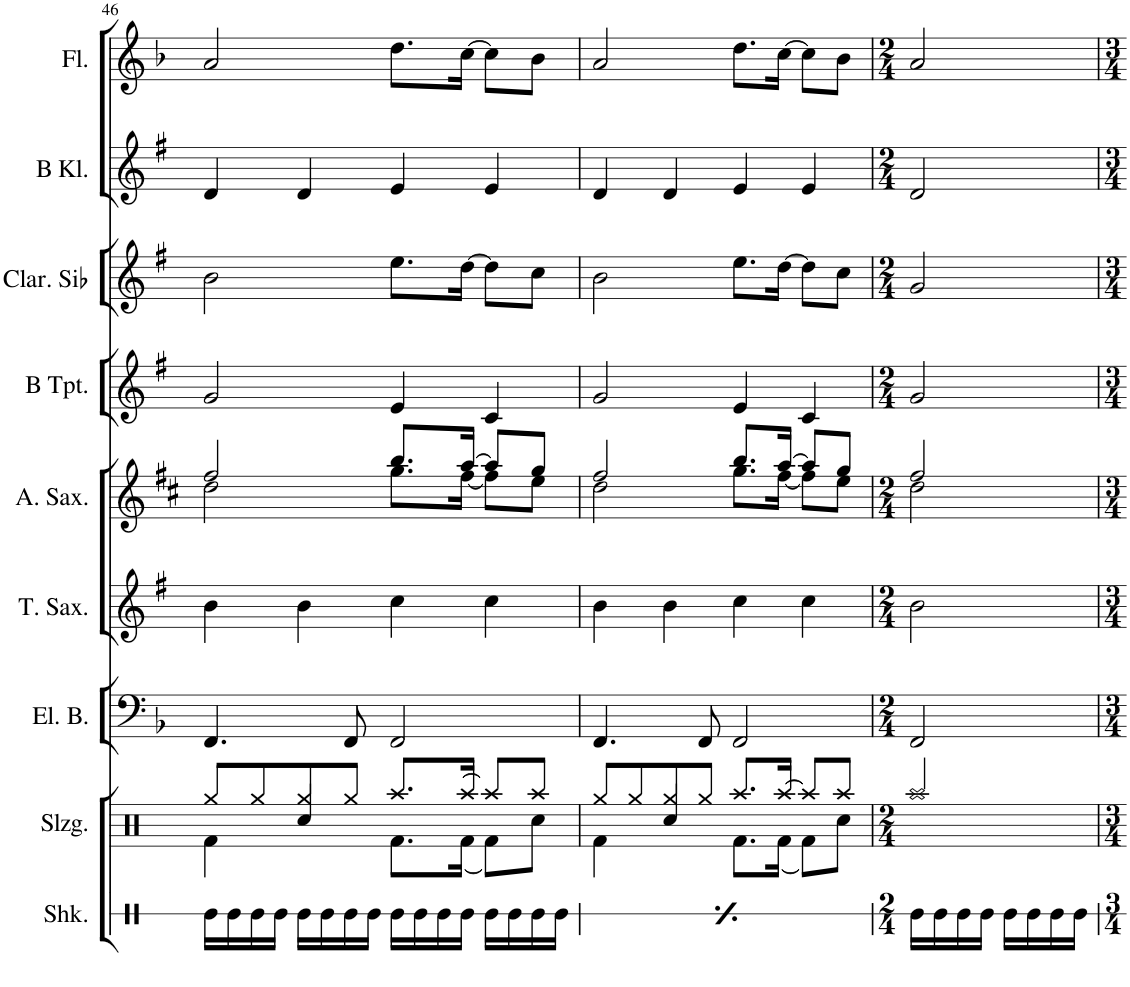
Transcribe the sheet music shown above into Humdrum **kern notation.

**kern	**kern	**kern	**kern	**kern	**kern	**kern	**kern	**kern
*part9	*part8	*part7	*part6	*part5	*part4	*part3	*part2	*part1
*staff9	*staff8	*staff7	*staff6	*staff5	*staff4	*staff3	*staff2	*staff1
*I"Shaker	*I"Schlagzeug	*I"Elektrischer Bass	*I"Tenor Saxophon	*I"Alt Saxophon	*I"B Trompete	*I"Clarinette en Sib	*I"B Klarinette	*I"Flöte
*I'Shk.	*I'Slzg.	*I'El. B.	*I'T. Sax.	*I'A. Sax.	*I'B Tpt.	*I'Clar. Sib	*I'B Kl.	*I'Fl.
!!LO:PB:g=z
*clefX	*clefX	*clefF4	*clefG2	*clefG2	*clefG2	*clefG2	*clefG2	*clefG2
*	*	*	*Trd8c14	*Trd5c9	*Trd1c2	*Trd1c2	*Trd1c2	*
*k[]	*k[]	*k[b-]	*k[f#]	*k[f#c#]	*k[f#]	*k[f#]	*k[f#]	*k[b-]
*M4/4	*M4/4	*M4/4	*M4/4	*M4/4	*M4/4	*M4/4	*M4/4	*M4/4
=46	=46	=46	=46	=46	=46	=46	=46	=46
*	*^	*	*	*^	*	*	*	*
16Re\LL	8Rgg/L	4Rf\	4.FF/	4b\	2ff#/	2dd\	2g/	2b\	4d/	2a/
16Re\	.	.	.	.	.	.	.	.	.	.
16Re\	8Rgg/	.	.	.	.	.	.	.	.	.
16Re\JJ	.	.	.	.	.	.	.	.	.	.
16Re\LL	8Rgg/	4Rcc/	.	4b\	.	.	.	.	4d/	.
16Re\	.	.	.	.	.	.	.	.	.	.
16Re\	8Rgg/J	.	8FF/	.	.	.	.	.	.	.
16Re\JJ	.	.	.	.	.	.	.	.	.	.
16Re\LL	8.Raa/L	8.Rf\L	2FF/	4cc\	8.bb/L	8.gg\L	4e/	8.ee\L	4e/	8.dd\L
16Re\	.	.	.	.	.	.	.	.	.	.
16Re\	.	.	.	.	.	.	.	.	.	.
16Re\JJ	(16Raa/Jk	(16Rf\Jk	.	.	[16aa/Jk	[16ff#\Jk	.	[16dd\Jk	.	[16cc\Jk
16Re\LL	8Raa/L)	8Rf\L)	.	4cc\	8aa/L]	8ff#\L]	4c/	8dd\L]	4e/	8cc\L]
16Re\	.	.	.	.	.	.	.	.	.	.
16Re\	8Raa/J	8Rcc\J	.	.	8gg/J	8ee\J	.	8cc\J	.	8b-\J
16Re\JJ	.	.	.	.	.	.	.	.	.	.
=47	=47	=47	=47	=47	=47	=47	=47	=47	=47	=47
16Re\LL	8Rgg/L	4Rf\	4.FF/	4b\	2ff#/	2dd\	2g/	2b\	4d/	2a/
16Re\	.	.	.	.	.	.	.	.	.	.
16Re\	8Rgg/	.	.	.	.	.	.	.	.	.
16Re\JJ	.	.	.	.	.	.	.	.	.	.
16Re\LL	8Rgg/	4Rcc/	.	4b\	.	.	.	.	4d/	.
16Re\	.	.	.	.	.	.	.	.	.	.
16Re\	8Rgg/J	.	8FF/	.	.	.	.	.	.	.
16Re\JJ	.	.	.	.	.	.	.	.	.	.
16Re\LL	8.Raa/L	8.Rf\L	2FF/	4cc\	8.bb/L	8.gg\L	4e/	8.ee\L	4e/	8.dd\L
16Re\	.	.	.	.	.	.	.	.	.	.
16Re\	.	.	.	.	.	.	.	.	.	.
16Re\JJ	(16Raa/Jk	(16Rf\Jk	.	.	[16aa/Jk	[16ff#\Jk	.	[16dd\Jk	.	[16cc\Jk
16Re\LL	8Raa/L)	8Rf\L)	.	4cc\	8aa/L]	8ff#\L]	4c/	8dd\L]	4e/	8cc\L]
16Re\	.	.	.	.	.	.	.	.	.	.
16Re\	8Raa/J	8Rcc\J	.	.	8gg/J	8ee\J	.	8cc\J	.	8b-\J
16Re\JJ	.	.	.	.	.	.	.	.	.	.
*	*v	*v	*	*	*	*	*	*	*	*
=48	=48	=48	=48	=48	=48	=48	=48	=48	=48
*M2/4	*M2/4	*M2/4	*M2/4	*M2/4	*	*M2/4	*M2/4	*M2/4	*M2/4
16Re\LL	2Raa/	2FF/	2b\	2ff#/	2dd\	2g/	2g/	2d/	2a/
16Re\	.	.	.	.	.	.	.	.	.
16Re\	.	.	.	.	.	.	.	.	.
16Re\JJ	.	.	.	.	.	.	.	.	.
16Re\LL	.	.	.	.	.	.	.	.	.
16Re\	.	.	.	.	.	.	.	.	.
16Re\	.	.	.	.	.	.	.	.	.
16Re\JJ	.	.	.	.	.	.	.	.	.
*	*	*	*	*v	*v	*	*	*	*
=	=	=	=	=	=	=	=	=
*-	*-	*-	*-	*-	*-	*-	*-	*-
